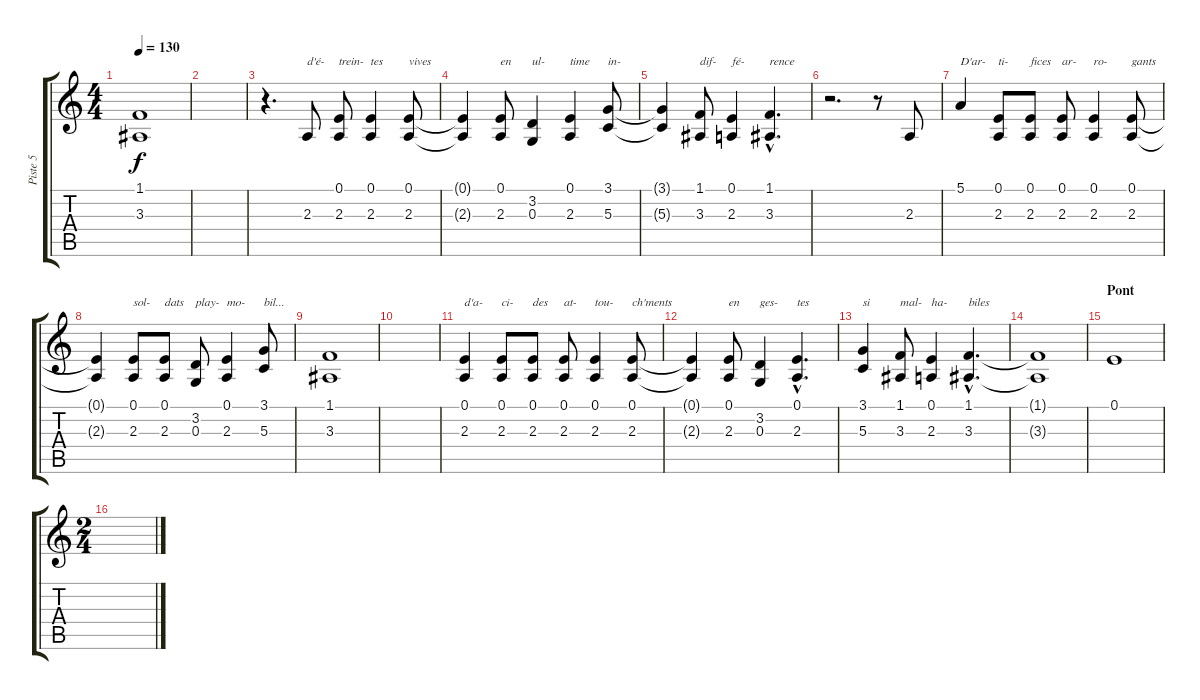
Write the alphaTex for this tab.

\track ("Piste 5" "Piste 5") {instrument choiraahs}
\staff {score tabs}
\tuning (E4 B3 G3 D3 A2 E2) {hide}
\ts (4 4)
\tempo 130
\clef g2
\ks c
(1.1 3.3).1{dy f} |
|
r.4{d} 2.3.8{txt "d'é-"} (0.1 2.3).8{txt "trein-"} (0.1 2.3).4{txt "tes"} (0.1 2.3).8{txt "vives"} |
(0.1{t} 2.3{t}).4 (0.1 2.3).8{txt "en"} (3.2 0.3).4{txt "ul-"} (0.1 2.3).4{txt "time"} (3.1 5.3).8{txt "in-"} |
(3.1{t} 5.3{t}).4 (1.1 3.3).8{txt "dif-"} (0.1 2.3).4{txt "fé-"} (1.1{hac} 3.3{hac}).4{d txt "rence"} |
r.2{d} r.8 2.3.8 |
5.1.4{txt "D'ar-"} (0.1 2.3).8{txt "ti-"} (0.1 2.3).8{txt "fices"} (0.1 2.3).8{txt "ar-"} (0.1 2.3).4{txt "ro-"} (0.1 2.3).8{txt "gants"} |
(0.1{t} 2.3{t}).4 (0.1 2.3).8{txt "sol-"} (0.1 2.3).8{txt "dats"} (3.2 0.3).8{txt "play-"} (0.1 2.3).4{txt "mo-"} (3.1 5.3).8{txt "bil..."} |
(1.1 3.3).1 |
|
(0.1 2.3).4{txt "d'a-"} (0.1 2.3).8{txt "ci-"} (0.1 2.3).8{txt "des"} (0.1 2.3).8{txt "at-"} (0.1 2.3).4{txt "tou-"} (0.1 2.3).8{txt "ch'ments"} |
(0.1{t} 2.3{t}).4 (0.1 2.3).8{txt "en"} (3.2 0.3).4{txt "ges-"} (0.1{hac} 2.3{hac}).4{d txt "tes"} |
(3.1 5.3).4{txt "si"} (1.1 3.3).8{txt "mal-"} (0.1 2.3).4{txt "ha-"} (1.1{hac} 3.3{hac}).4{d txt "biles"} |
(1.1{t} 3.3{t}).1 |
\section ("" "Pont")
0.1.1 |
\ts (2 4)
